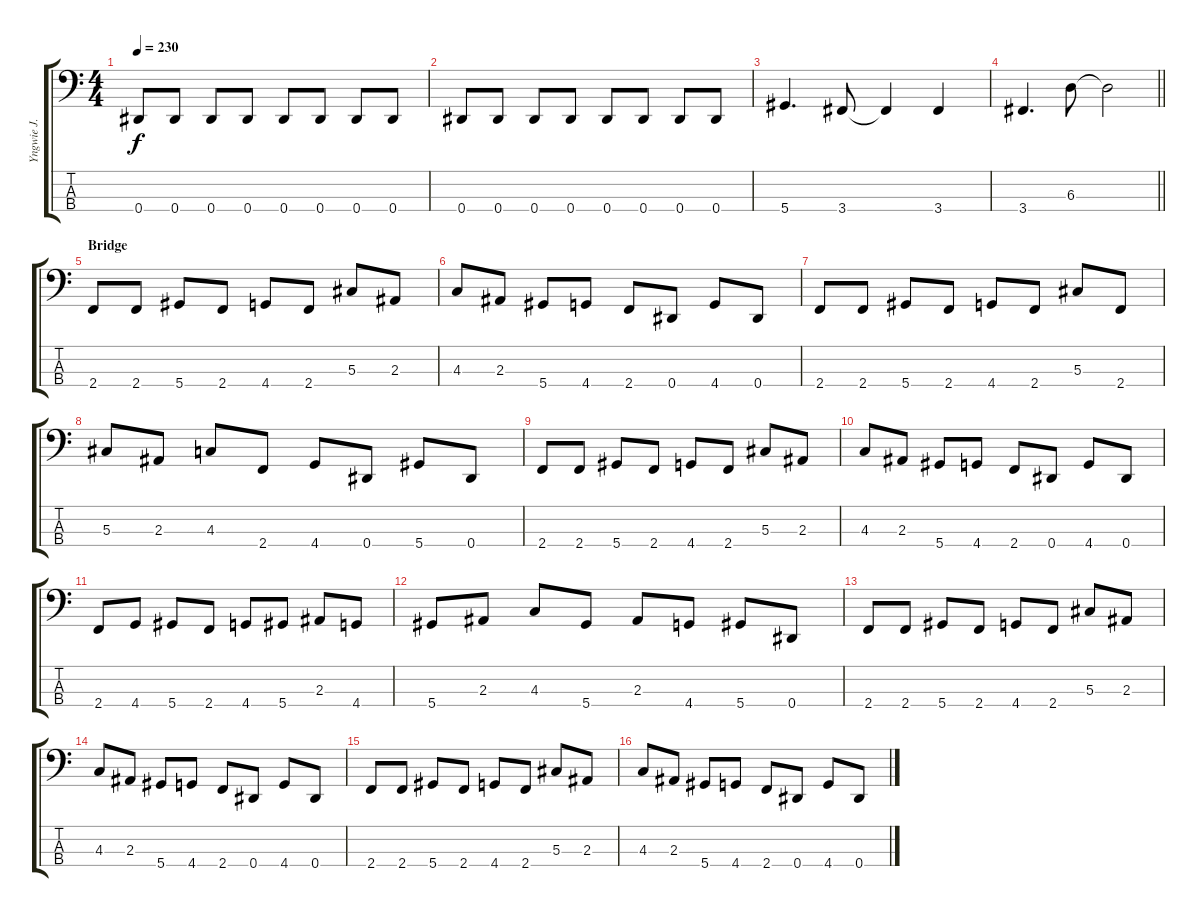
\track ("Yngwie J. Malmsteen" "Yngwie J. ") {instrument electricbasspick}
\staff {score tabs}
\tuning (Gb2 Db2 Ab1 Eb1) {hide}
\ts (4 4)
\tempo 230
\clef f4
\ks c
0.4.8{dy f} 0.4.8 0.4.8 0.4.8 0.4.8 0.4.8 0.4.8 0.4.8 |
0.4.8 0.4.8 0.4.8 0.4.8 0.4.8 0.4.8 0.4.8 0.4.8 |
5.4.4{d} 3.4.8 3.4{t}.4 3.4.4 |
\barLineRight lightlight
3.4.4{d} 6.3.8 6.3{t}.2 |
\section ("" "Bridge")
2.4.8 2.4.8 5.4.8 2.4.8 4.4.8 2.4.8 5.3.8 2.3.8 |
4.3.8 2.3.8 5.4.8 4.4.8 2.4.8 0.4.8 4.4.8 0.4.8 |
2.4.8 2.4.8 5.4.8 2.4.8 4.4.8 2.4.8 5.3.8 2.4.8 |
5.3.8 2.3.8 4.3.8 2.4.8 4.4.8 0.4.8 5.4.8 0.4.8 |
2.4.8 2.4.8 5.4.8 2.4.8 4.4.8 2.4.8 5.3.8 2.3.8 |
4.3.8 2.3.8 5.4.8 4.4.8 2.4.8 0.4.8 4.4.8 0.4.8 |
2.4.8 4.4.8 5.4.8 2.4.8 4.4.8 5.4.8 2.3.8 4.4.8 |
5.4.8 2.3.8 4.3.8 5.4.8 2.3.8 4.4.8 5.4.8 0.4.8 |
2.4.8 2.4.8 5.4.8 2.4.8 4.4.8 2.4.8 5.3.8 2.3.8 |
4.3.8 2.3.8 5.4.8 4.4.8 2.4.8 0.4.8 4.4.8 0.4.8 |
2.4.8 2.4.8 5.4.8 2.4.8 4.4.8 2.4.8 5.3.8 2.3.8 |
4.3.8 2.3.8 5.4.8 4.4.8 2.4.8 0.4.8 4.4.8 0.4.8
